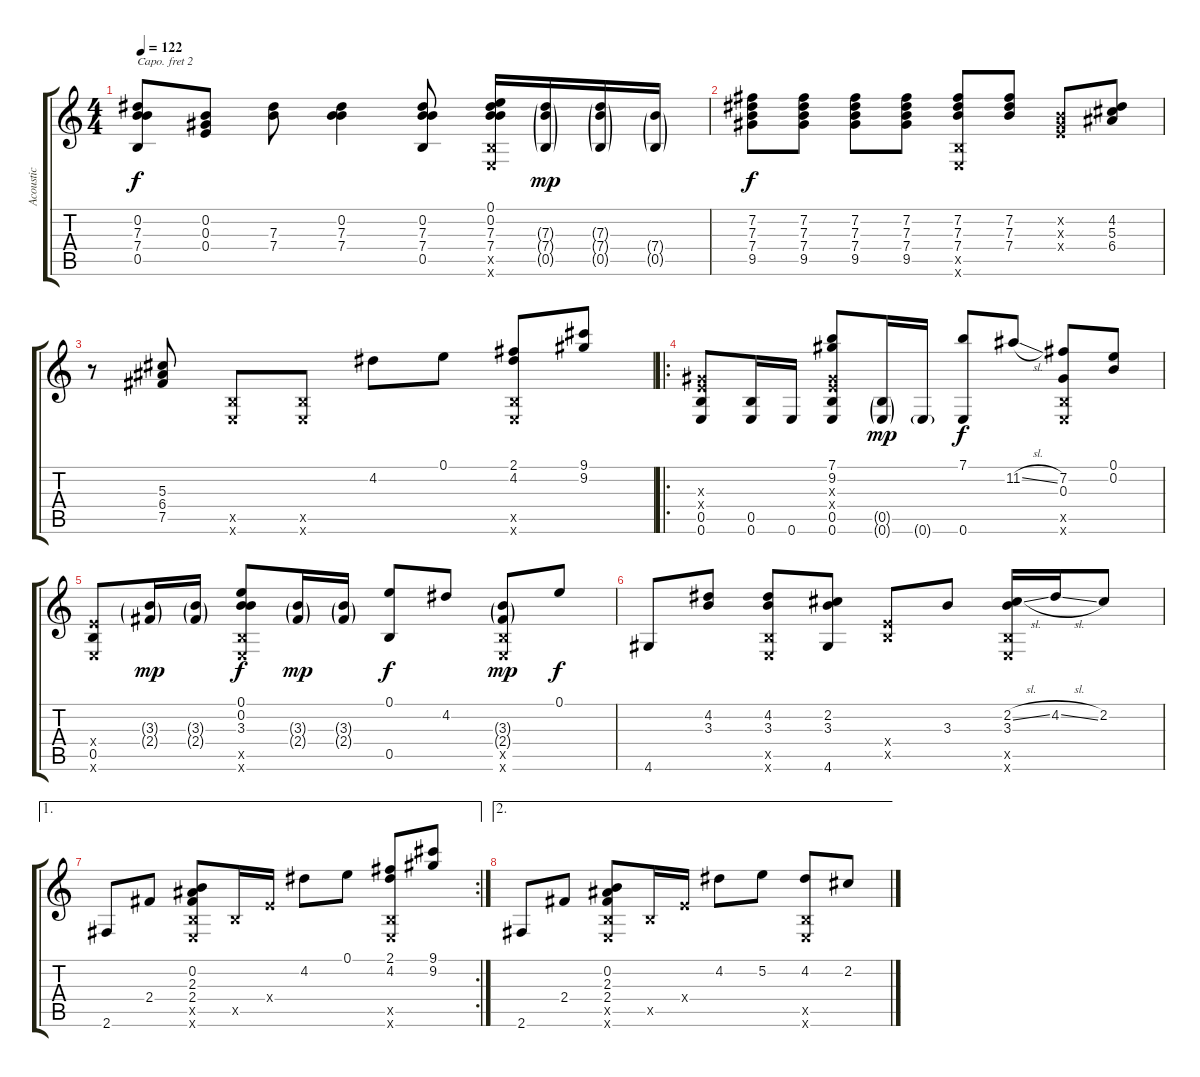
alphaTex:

\track ("Acoustic" "Acoustic") {instrument acousticguitarsteel}
\staff {score tabs}
\capo 2
\tuning (D4 A3 Gb3 D3 A2 D2) {hide}
\ts (4 4)
\tempo 122
\clef g2
\ks c
(0.2 7.3 7.4 0.5).8{dy f} (0.2 0.3 0.4).8 (7.3 7.4).8 (0.2 7.3 7.4).4 (0.2 7.3 7.4 0.5).8 (0.1 0.2 7.3 7.4 0.5{x} 0.6{x}).16 (7.3{g} 7.4{g} 0.5{g}).16{dy mp} (7.3{g} 7.4{g} 0.5{g}).16 (7.4{g} 0.5{g}).16 |
(7.2 7.3 7.4 9.5).8{dy f} (7.2 7.3 7.4 9.5).8 (7.2 7.3 7.4 9.5).8 (7.2 7.3 7.4 9.5).8 (7.2 7.3 7.4 0.5{x} 0.6{x}).8 (7.2 7.3 7.4).8 (0.2{x} 0.3{x} 0.4{x}).8 (4.2 5.3 6.4).8 |
r.8 (5.3 6.4 7.5).8 (0.5{x} 0.6{x}).8 (0.5{x} 0.6{x}).8 4.2.8 0.1.8 (2.1 4.2 0.5{x} 0.6{x}).8 (9.1 9.2).8 |
\ro
(0.3{x} 0.4{x} 0.5 0.6).8 (0.5 0.6).16 0.6.16 (7.1 9.2 0.3{x} 0.4{x} 0.5 0.6).8 (0.5{g} 0.6{g}).16{dy mp} 0.6{g}.16 (7.1 0.6).8{dy f} 11.2{sl}.8 (7.2 0.3 0.5{x} 0.6{x}).8 (0.1 0.2).8 |
(0.4{x} 0.5 0.6{x}).8 (3.3{g} 2.4{g}).16{dy mp} (3.3{g} 2.4{g}).16 (0.1 0.2 3.3 0.5{x} 0.6{x}).8{dy f} (3.3{g} 2.4{g}).16{dy mp} (3.3{g} 2.4{g}).16 (0.1 0.5).8{dy f} 4.2.8 (3.3{g} 2.4{g} 0.5{x} 0.6{x}).8{dy mp} 0.1.8{dy f} |
4.6.8 (4.2 3.3).8 (4.2 3.3 0.5{x} 0.6{x}).8 (2.2 3.3 4.6).8 (0.4{x} 0.5{x}).8 3.3.8 (2.2{sl} 3.3 0.5{x} 0.6{x}).16 4.2{sl}.16 2.2.8 |
\ae 1
\rc 2
2.6.8 2.4.8 (0.2 2.3 2.4 0.5{x} 0.6{x}).8 0.5{x}.16 0.4{x}.16 4.2.8 0.1.8 (2.1 4.2 0.5{x} 0.6{x}).8 (9.1 9.2).8 |
\ae 2
2.6.8 2.4.8 (0.2 2.3 2.4 0.5{x} 0.6{x}).8 0.5{x}.16 0.4{x}.16 4.2.8 5.2.8 (4.2 0.5{x} 0.6{x}).8 2.2.8
